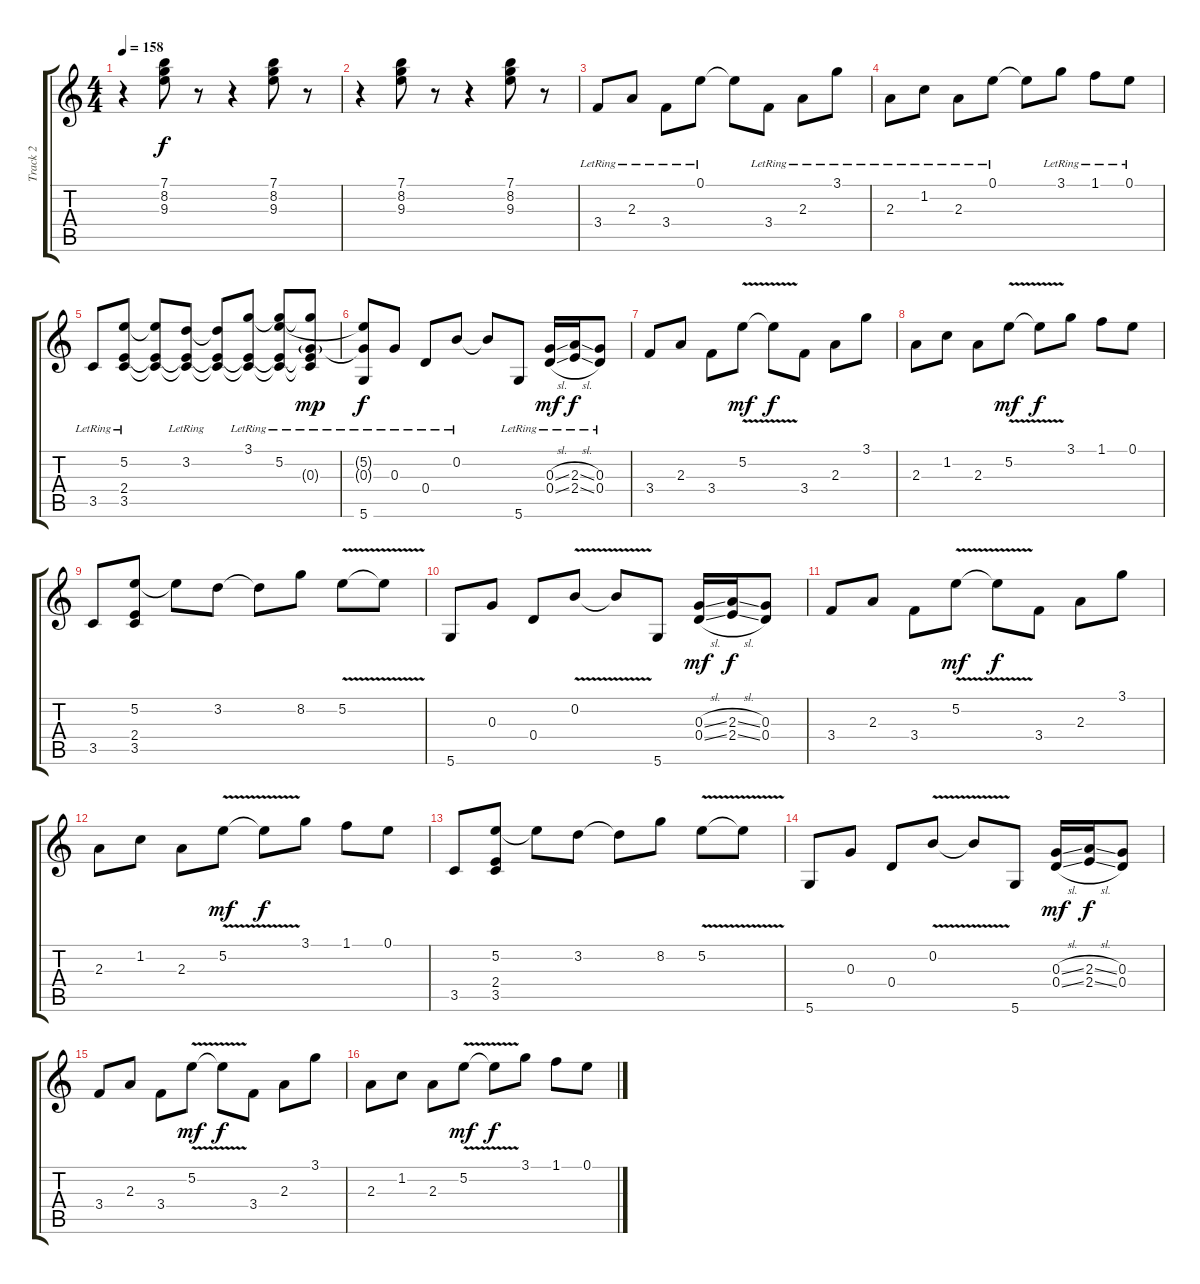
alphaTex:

\track ("Track 2" "Track 2") {instrument distortionguitar}
\staff {score tabs}
\tuning (E4 B3 G3 D3 A2 D2) {hide}
\ts (4 4)
\tempo 158
\clef g2
\ks c
r.4{dy f} (7.1 8.2 9.3).8 r.8 r.4 (7.1 8.2 9.3).8 r.8 |
r.4 (7.1 8.2 9.3).8 r.8 r.4 (7.1 8.2 9.3).8 r.8 |
3.4{lr}.8{instrument electricguitarjazz} 2.3{lr}.8 3.4{lr}.8 0.1{lr}.8 0.1{t}.8 3.4{lr}.8 2.3{lr}.8 3.1{lr}.8 |
2.3{lr}.8 1.2{lr}.8 2.3{lr}.8 0.1{lr}.8 0.1{t}.8 3.1{lr}.8 1.1{lr}.8 0.1{lr}.8 |
3.5{lr}.8 (5.2{lr} 2.4{lr} 3.5).8 (5.2{t} 2.4{t} 3.5{t}).8 (3.2{lr} 2.4{t} 3.5{t}).8 (3.2{t} 2.4{t} 3.5{t}).8 (3.1{lr} 2.4{t} 3.5{t}).8 (3.1{t} 5.2{lr} 2.4{t} 3.5{t}).8 (3.1{t} 0.3{g lr} 2.4{t} 3.5{t}).8{dy mp} |
(5.2{t} 0.3{t} 5.6{lr}).8{dy f} 0.3{lr}.8 0.4{lr}.8 0.2{lr}.8 0.2{t}.8 5.6{lr}.8 (0.3{sl lr} 0.4{sl lr}).16{dy mf} (2.3{sl lr} 2.4{sl lr}).16{dy f} (0.3{lr} 0.4{lr}).8 |
3.4.8{instrument distortionguitar} 2.3.8 3.4.8 5.2{v}.8{dy mf} 5.2{t}.8{dy f} 3.4.8 2.3.8 3.1.8 |
2.3.8 1.2.8 2.3.8 5.2{v}.8{dy mf} 5.2{t}.8{dy f} 3.1.8 1.1.8 0.1.8 |
3.5.8 (5.2 2.4 3.5).8 5.2{t}.8 3.2.8 3.2{t}.8 8.2.8 5.2{v}.8 5.2{t}.8 |
5.6.8 0.3.8 0.4.8 0.2{v}.8 0.2{t}.8 5.6.8 (0.3{sl} 0.4{sl}).16{dy mf} (2.3{sl} 2.4{sl}).16{dy f} (0.3 0.4).8 |
3.4.8{instrument distortionguitar} 2.3.8 3.4.8 5.2{v}.8{dy mf} 5.2{t}.8{dy f} 3.4.8 2.3.8 3.1.8 |
2.3.8 1.2.8 2.3.8 5.2{v}.8{dy mf} 5.2{t}.8{dy f} 3.1.8 1.1.8 0.1.8 |
3.5.8 (5.2 2.4 3.5).8 5.2{t}.8 3.2.8 3.2{t}.8 8.2.8 5.2{v}.8 5.2{t}.8 |
5.6.8 0.3.8 0.4.8 0.2{v}.8 0.2{t}.8 5.6.8 (0.3{sl} 0.4{sl}).16{dy mf} (2.3{sl} 2.4{sl}).16{dy f} (0.3 0.4).8 |
3.4.8{instrument distortionguitar} 2.3.8 3.4.8 5.2{v}.8{dy mf} 5.2{t}.8{dy f} 3.4.8 2.3.8 3.1.8 |
2.3.8 1.2.8 2.3.8 5.2{v}.8{dy mf} 5.2{t}.8{dy f} 3.1.8 1.1.8 0.1.8
